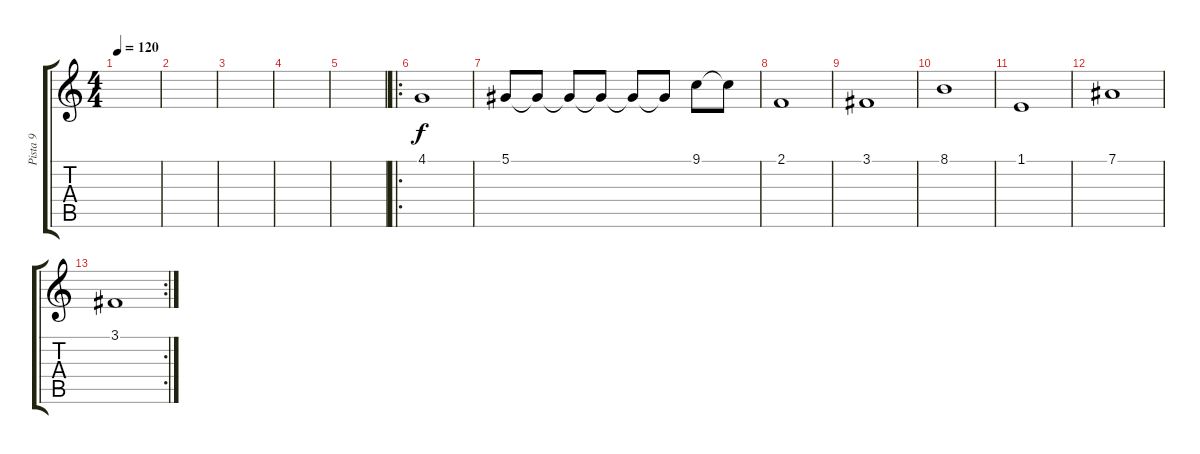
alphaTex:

\track ("Pista 9" "Pista 9") {instrument choiraahs}
\staff {score tabs}
\tuning (Eb4 Bb3 Gb3 Db3 Ab2 Eb2) {hide}
\ts (4 4)
\tempo 120
\clef g2
\ks c
|
|
|
|
|
\ro
4.1.1 |
5.1.8 5.1{t}.8 5.1{t}.8 5.1{t}.8 5.1{t}.8 5.1{t}.8 9.1.8 9.1{t}.8 |
2.1.1 |
3.1.1 |
8.1.1 |
1.1.1 |
7.1.1 |
\rc 2
3.1.1
